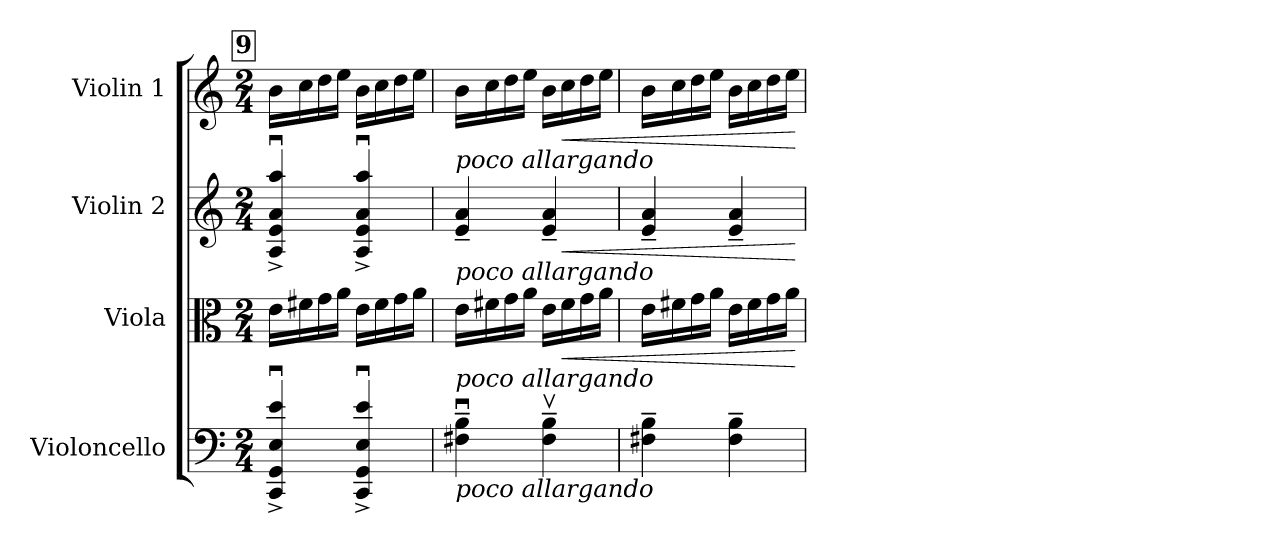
**kern	**kern	**dynam	**kern	**dynam	**kern	**dynam
*part4	*part3	*part3	*part2	*part2	*part1	*part1
*staff4	*staff3	*staff3	*staff2	*staff2	*staff1	*staff1
*I"Violoncello	*I"Viola	*	*I"Violin 2	*	*I"Violin 1	*
*I'Vc	*I'Vla	*	*I'Vln	*	*I'Vln	*
*clefF4	*clefC3	*	*clefG2	*	*clefG2	*
*k[]	*k[]	*	*k[]	*	*k[]	*
*M2/4	*M2/4	*	*M2/4	*	*M2/4	*
!!LO:REH:place=s1:a:B:cj:fs=14:t=9
=91	=91	=91	=91	=91	=91	=91
4CC/u^ 4GG/u^ 4E/u^ 4e/u^	16e\LL	.	4A/u^ 4e/u^ 4a/u^ 4aa/u^	.	16b\LL	.
.	16f#X\	.	.	.	16cc\	.
.	16g\	.	.	.	16dd\	.
.	16a\JJ	.	.	.	16ee\JJ	.
4CC/u^ 4GG/u^ 4E/u^ 4e/u^	16e\LL	.	4A/u^ 4e/u^ 4a/u^ 4aa/u^	.	16b\LL	.
.	16f#\	.	.	.	16cc\	.
.	16g\	.	.	.	16dd\	.
.	16a\JJ	.	.	.	16ee\JJ	.
!!LO:LB:g=z
=92	=92	=92	=92	=92	=92	=92
*^	*	*	*^	*	*	*
!	!	!	!	!	!	!	!LO:TX:b:i:t=poco allargando	!
!	!	!	!	!LO:TX:b:i:t=poco allargando	!	!	!	!
!	!	!LO:TX:b:i:t=poco allargando	!	!	!	!	!	!
!LO:TX:b:i:t=poco allargando	!	!	!	!	!	!	!	!
4F#X\u~ 4B\u~	4ryy	16e\LL	.	4e/~ 4a/~	4ryy	.	16b\LL	.
.	.	16f#X\	.	.	.	.	16cc\	.
.	.	16g\	.	.	.	.	16dd\	.
.	.	16a\JJ	.	.	.	.	16ee\JJ	.
4F#\v~ 4B\v~	16ryy	16e\LL	.	4e/~ 4a/~	16ryy	.	16b\LL	.
!	!	!	!LO:HP:b	!	!	!LO:HP:b	!	!LO:HP:b
.	16ryy	16f#\	<	.	16ryy	<	16cc\	<
.	8ryy	16g\	.	.	8ryy	.	16dd\	.
.	.	16a\JJ	.	.	.	.	16ee\JJ	.
=93	=93	=93	=93	=93	=93	=93	=93	=93
4F#X\~ 4B\~	4ryy	16e\LL	.	4e/~ 4a/~	4ryy	.	16b\LL	.
.	.	16f#X\	.	.	.	.	16cc\	.
.	.	16g\	.	.	.	.	16dd\	.
.	.	16a\JJ	.	.	.	.	16ee\JJ	.
4F#\~Z 4B\~Z	16ryy	16e\LL	.	4e/~Z 4a/~Z	16ryy	.	16b\LL	.
.	16ryy	16f#\	.	.	16ryy	.	16cc\	.
.	16ryy	16g\	.	.	16ryy	.	16dd\	.
.	16ryy	16aZ\JJ	.	.	16ryy	.	16eeZ\JJ	.
*v	*v	*	*	*v	*v	*	*	*
.	.	[	.	[	.	[
=	=	=	=	=	=	=
*-	*-	*-	*-	*-	*-	*-
